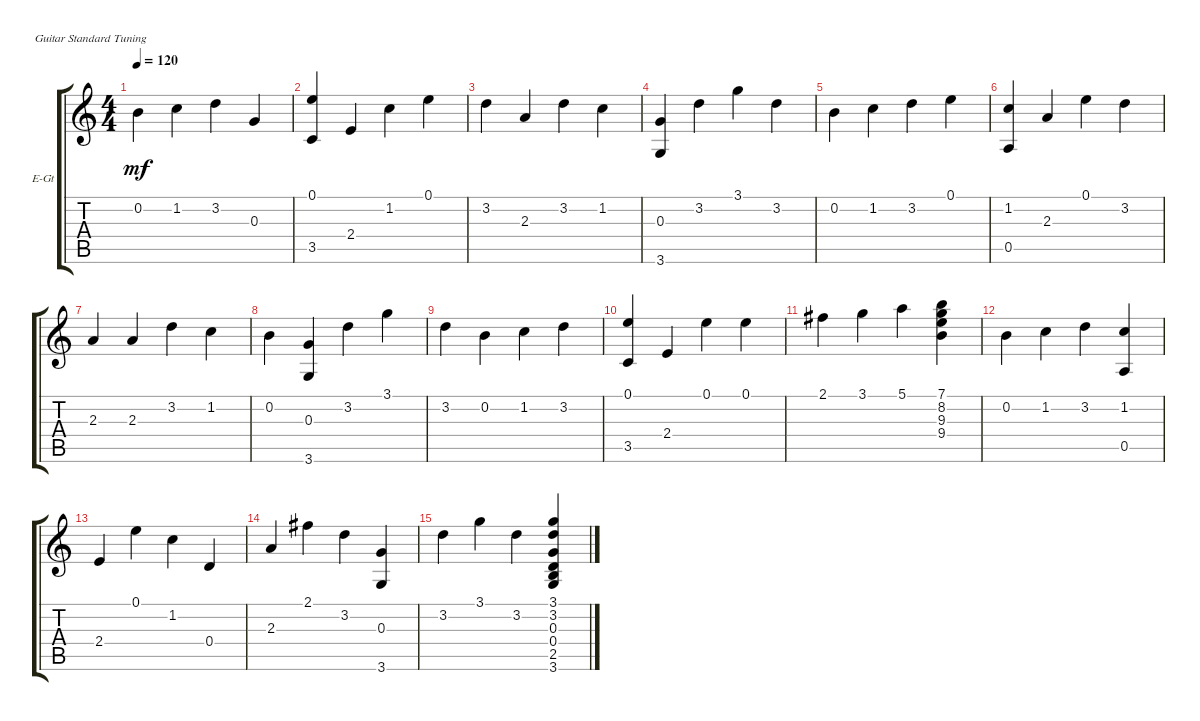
\defaultSystemsLayout 4
\bracketExtendMode groupsimilarinstruments
\firstSystemTrackNameOrientation horizontal
\otherSystemsTrackNameOrientation horizontal
\track ("Electric Guitar" "E-Gt") {instrument electricguitarclean}
\staff {score tabs}
\tuning (E4 B3 G3 D3 A2 E2)
\ts (4 4)
\tempo 120
\clef g2
\ks c
0.2.4{dy mf instrument electricguitarclean} 1.2.4 3.2.4 0.3.4 |
(3.5 0.1).4 2.4.4 1.2.4 0.1.4 |
3.2.4 2.3.4 3.2.4 1.2.4 |
(3.6 0.3).4 3.2.4 3.1.4 3.2.4 |
0.2.4 1.2.4 3.2.4 0.1.4 |
(0.5 1.2).4 2.3.4 0.1.4 3.2.4 |
2.3.4 2.3.4 3.2.4 1.2.4 |
0.2.4 (3.6 0.3).4 3.2.4 3.1.4 |
3.2.4 0.2.4 1.2.4 3.2.4 |
(0.1 3.5).4 2.4.4 0.1.4 0.1.4 |
2.1.4 3.1.4 5.1.4 (7.1 8.2 9.3 9.4).4 |
0.2.4 1.2.4 3.2.4 (0.5 1.2).4 |
2.4.4 0.1.4 1.2.4 0.4.4 |
2.3.4 2.1.4 3.2.4 (3.6 0.3).4 |
3.2.4 3.1.4 3.2.4 (3.6 2.5 0.4 0.3 3.2 3.1).4
